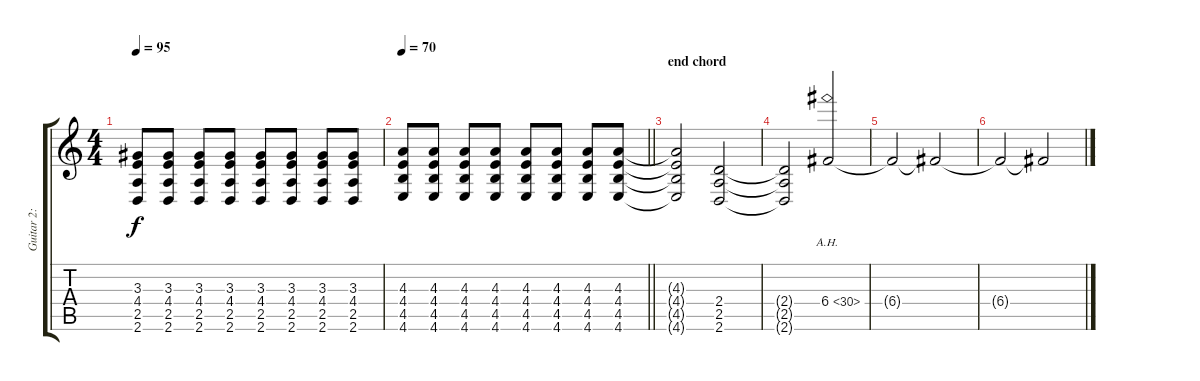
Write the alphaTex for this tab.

\track ("Guitar 2: Damon" "Guitar 2: ") {instrument distortionguitar}
\staff {score tabs}
\tuning (D4 A3 F3 C3 G2 C2) {hide}
\ts (4 4)
\tempo 95
\clef g2
\ks c
(3.3 4.4 2.5 2.6).8{dy f} (3.3 4.4 2.5 2.6).8 (3.3 4.4 2.5 2.6).8 (3.3 4.4 2.5 2.6).8 (3.3 4.4 2.5 2.6).8 (3.3 4.4 2.5 2.6).8 (3.3 4.4 2.5 2.6).8 (3.3 4.4 2.5 2.6).8 |
\tempo 70
\barLineRight lightlight
(4.3 4.4 4.5 4.6).8 (4.3 4.4 4.5 4.6).8 (4.3 4.4 4.5 4.6).8 (4.3 4.4 4.5 4.6).8 (4.3 4.4 4.5 4.6).8 (4.3 4.4 4.5 4.6).8 (4.3 4.4 4.5 4.6).8 (4.3 4.4 4.5 4.6).8 |
\section ("" "end chord")
(4.3{t} 4.4{t} 4.5{t} 4.6{t}).2 (2.4 2.5 2.6).2 |
(2.4{t} 2.5{t} 2.6{t}).2{volume 0} 6.4{ah 24}.2{volume 11} |
6.4{t}.2 6.4{t}.2{volume 0} |
6.4{t}.2 6.4{t}.2
